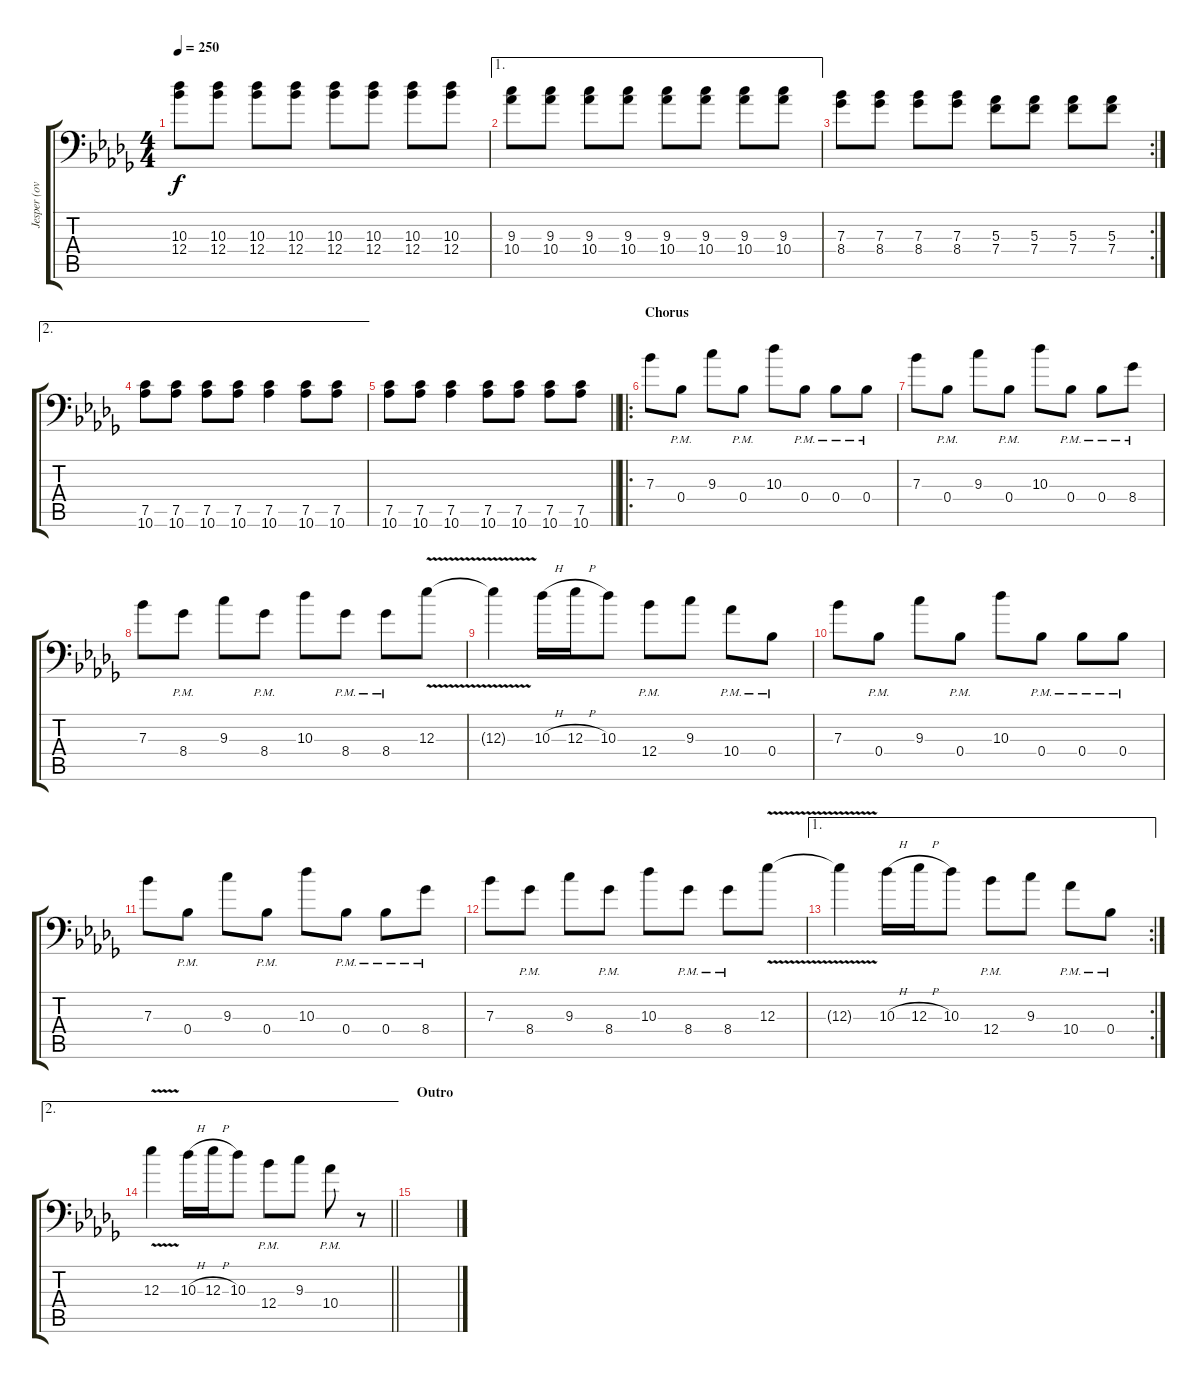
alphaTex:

\track ("Jesper (overdub)" "Jesper (ov") {instrument distortionguitar}
\staff {score tabs}
\tuning (C4 G3 Eb3 Bb2 F2 Bb1) {hide}
\ts (4 4)
\tempo 250
\clef f4
\ks bbminor
(10.3 12.4).8{dy f} (10.3 12.4).8 (10.3 12.4).8 (10.3 12.4).8 (10.3 12.4).8 (10.3 12.4).8 (10.3 12.4).8 (10.3 12.4).8 |
\ae 1
(9.3 10.4).8 (9.3 10.4).8 (9.3 10.4).8 (9.3 10.4).8 (9.3 10.4).8 (9.3 10.4).8 (9.3 10.4).8 (9.3 10.4).8 |
\rc 2
(7.3 8.4).8 (7.3 8.4).8 (7.3 8.4).8 (7.3 8.4).8 (5.3 7.4).8 (5.3 7.4).8 (5.3 7.4).8 (5.3 7.4).8 |
\ae 2
(7.5 10.6).8 (7.5 10.6).8 (7.5 10.6).8 (7.5 10.6).8 (7.5 10.6).4 (7.5 10.6).8 (7.5 10.6).8 |
\barLineRight lightlight
(7.5 10.6).8 (7.5 10.6).8 (7.5 10.6).4 (7.5 10.6).8 (7.5 10.6).8 (7.5 10.6).8 (7.5 10.6).8 |
\ro
\section ("" "Chorus")
7.3.8 0.4{pm}.8 9.3.8 0.4{pm}.8 10.3.8 0.4{pm}.8 0.4{pm}.8 0.4{pm}.8 |
7.3.8 0.4{pm}.8 9.3.8 0.4{pm}.8 10.3.8 0.4{pm}.8 0.4{pm}.8 8.4{pm}.8 |
7.3.8 8.4{pm}.8 9.3.8 8.4{pm}.8 10.3.8 8.4{pm}.8 8.4{pm}.8 12.3{v}.8 |
12.3{t}.4 10.3{h}.16 12.3{h}.16 10.3.8 12.4{pm}.8 9.3.8 10.4{pm}.8 0.4{pm}.8 |
7.3.8 0.4{pm}.8 9.3.8 0.4{pm}.8 10.3.8 0.4{pm}.8 0.4{pm}.8 0.4{pm}.8 |
7.3.8 0.4{pm}.8 9.3.8 0.4{pm}.8 10.3.8 0.4{pm}.8 0.4{pm}.8 8.4{pm}.8 |
7.3.8 8.4{pm}.8 9.3.8 8.4{pm}.8 10.3.8 8.4{pm}.8 8.4{pm}.8 12.3{v}.8 |
\ae 1
\rc 2
12.3{t}.4 10.3{h}.16 12.3{h}.16 10.3.8 12.4{pm}.8 9.3.8 10.4{pm}.8 0.4{pm}.8 |
\ae 2
\barLineRight lightlight
12.3{v}.4 10.3{h}.16 12.3{h}.16 10.3.8 12.4{pm}.8 9.3.8 10.4{pm}.8 r.8 |
\section ("" "Outro")
